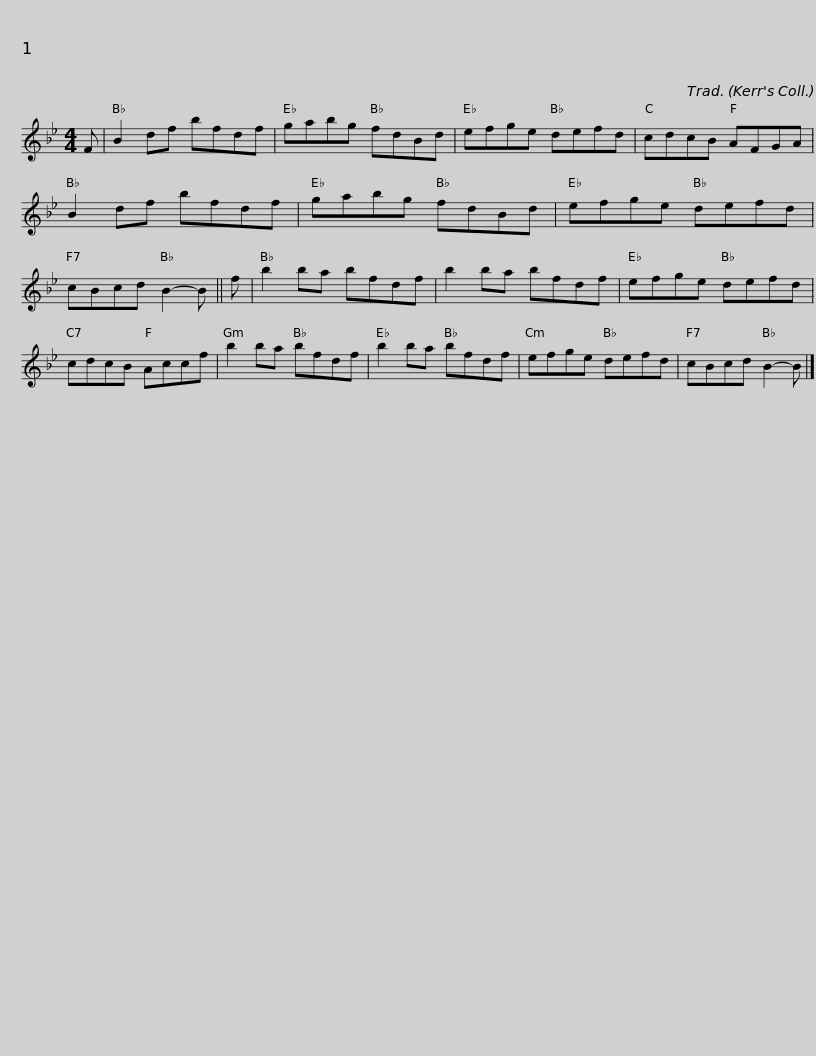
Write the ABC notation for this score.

X:1
L:1/8
M:4/4
I:linebreak $
K:Bb
V:1 treble
V:1
 F | B2 df bfdf | gabg fdBd | efge defd | cdcB AFGA | %5
 B2 df bfdf |$ gabg fdBd | efge defd | cBcd B2- B || f | %10
 b2 ba bfdf | b2 ba bfdf |$ efge defd | cdcB Accf | b2 ba bfdf | %15
 b2 ba bfdf | efge defd |$ cBcd B2- B |] %18
